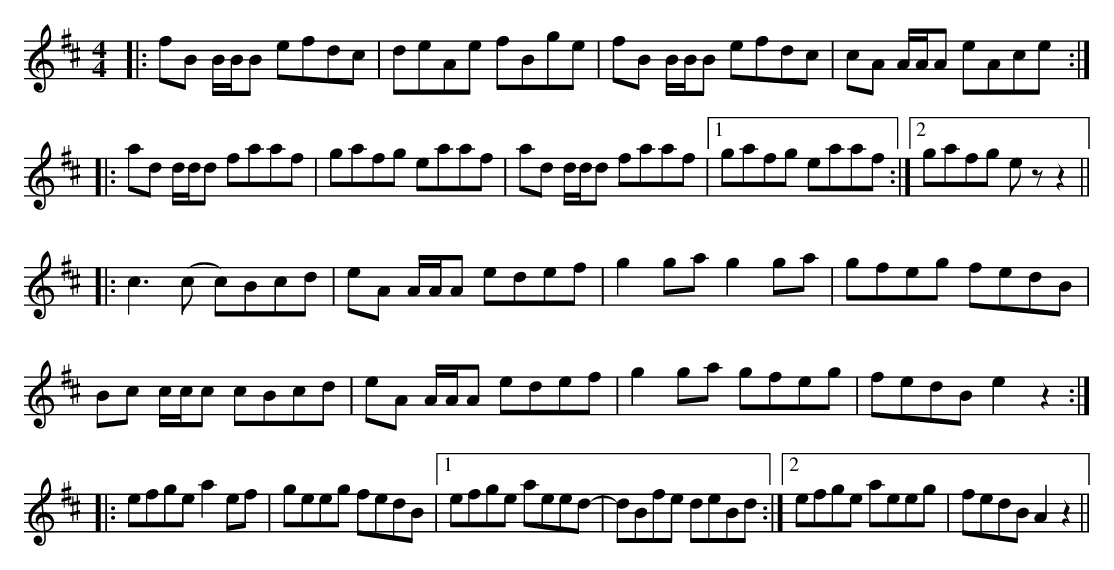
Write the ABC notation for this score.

X:1
M:4/4
K:Bmin
|:fB B/B/B efdc|deAe fBge|fB B/B/B efdc|cA A/A/A eAce:|
|:ad d/d/d faaf|gafg eaaf|ad d/d/d faaf|1 gafg eaaf:|2 gafg e z z2||
|:c3 (c c)Bcd|eA A/A/A edef|g2 ga g2 ga|gfeg fedB|
Bc c/c/c cBcd|eA A/A/A edef|g2 ga gfeg|fedB e2 z2:|
|:efge a2 ef|geeg fedB|1 efge aeed-|dBfe deBd:|2 efge aeeg|fedB A2 z2||
